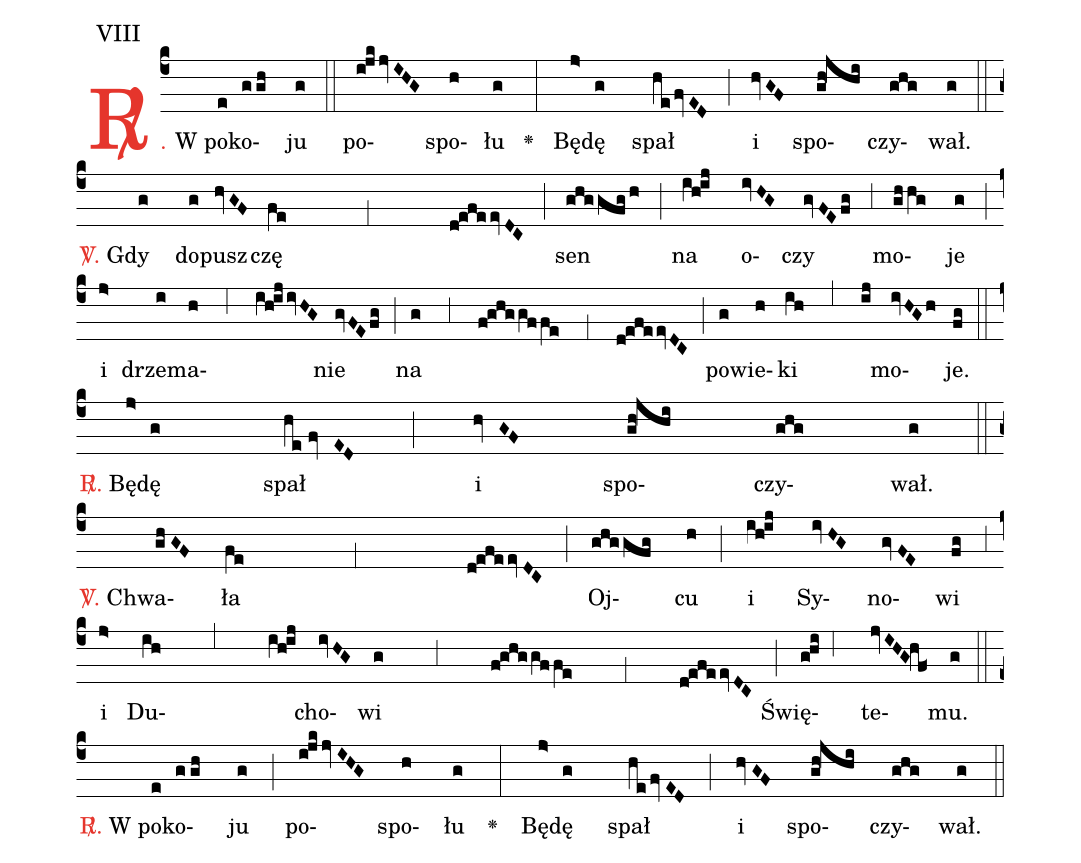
annotation: VIII;
%%
(c4)<c><sp>R/</sp>.</c> W po(e)ko(ggh)ju(g) (::) po(ijkjvIHG)spo(h)łu(g) <v>\greheightstar</v>(:)
Bę(j>)dę(g) spał(hefvED) (;) i(hvGF) spo(gh!jhi)czy(ghg)wał.(g) (::) (z)
<c><sp>V/</sp>.</c> Gdy(g) do(g)pusz(hvGF)czę(fe,1d!efeevDC) (;) sen(ghggfgh) (;)
na(ih!ij) o(ivHG)czy(gvFEfg) (,3) mo(ghhg)je(g) (;) (z)
i(j>) drze(i)ma(h,6ih!ijivHG)nie(gvFEfg) (;) na(g,3f!ghggffe,1d!efeevDC) (;) po(g)wie(h)ki(ih,5ij) mo(ivHGh)je.(fg) (::) (z)
<c><sp>R/</sp>.</c> Bę(j>)dę(g) spał(hefvED) (;) i(hvGF) spo(gh!jhi)czy(ghg)wał.(g) (::) (z)
<c><sp>V/</sp>.</c> Chwa(ghGF)ła(fe,1d!efeevDC) (;) Oj(ghggfg)cu(h) (;) i(ih!ij) Sy(ivHG)no(gvFE)wi(fg) (,3) (z)
i(j>) Du(ih,5ih!ij)cho(ivHG)wi(g,3f!ghggffe,1d!efeevDC) (;) Świę(ghi,6)te(jvIHG!hf<)mu.(g) (::) (z)
<c><sp>R/</sp>.</c> W po(e)ko(ggh)ju(g) (;) po(ijkjvIHG)spo(h)łu(g) <v>\greheightstar</v>(:)
Bę(j>)dę(g) spał(hefvED) (;) i(hvGF) spo(gh!jhi)czy(ghg)wał.(g) (::) (z)
